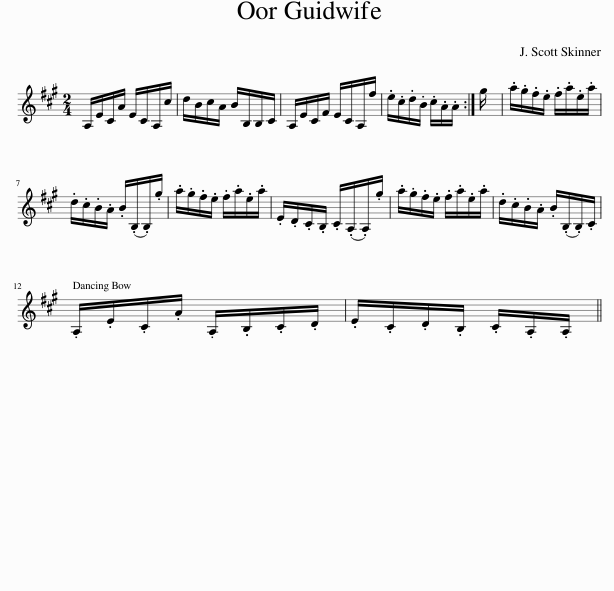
X:1
L:1/8
M:2/4
I:linebreak $
K:A
V:1 treble
V:1
 A,/E/C/A/ E/C/A,/c/ | d/B/c/A/ B/B,/B,/C/ | A,/E/C/F/ E/C/A,/f/ | .e/.c/.d/.B/ .c/.A/.A/ :| g/ | %5
 .a/.g/.f/.e/ .f/.a/.e/.a/ |$ .d/.c/.B/.A/ .B/(.B,/.B,/).g/ | .a/.g/.f/.e/ .f/.a/.e/.a/ | .E/.D/.C/.B,/ .C/(.A,/.A,/).g/ | .a/.g/.f/.e/ .f/.a/.e/.a/ | %10
 .d/.c/.B/.A/ .B/(.B,/.B,/).C/ |$ .A,/.E/.C/.A/ .A,/.B,/.C/.D/ | .E/.C/.D/.B,/ .C/.A,/.A,/ || %13
